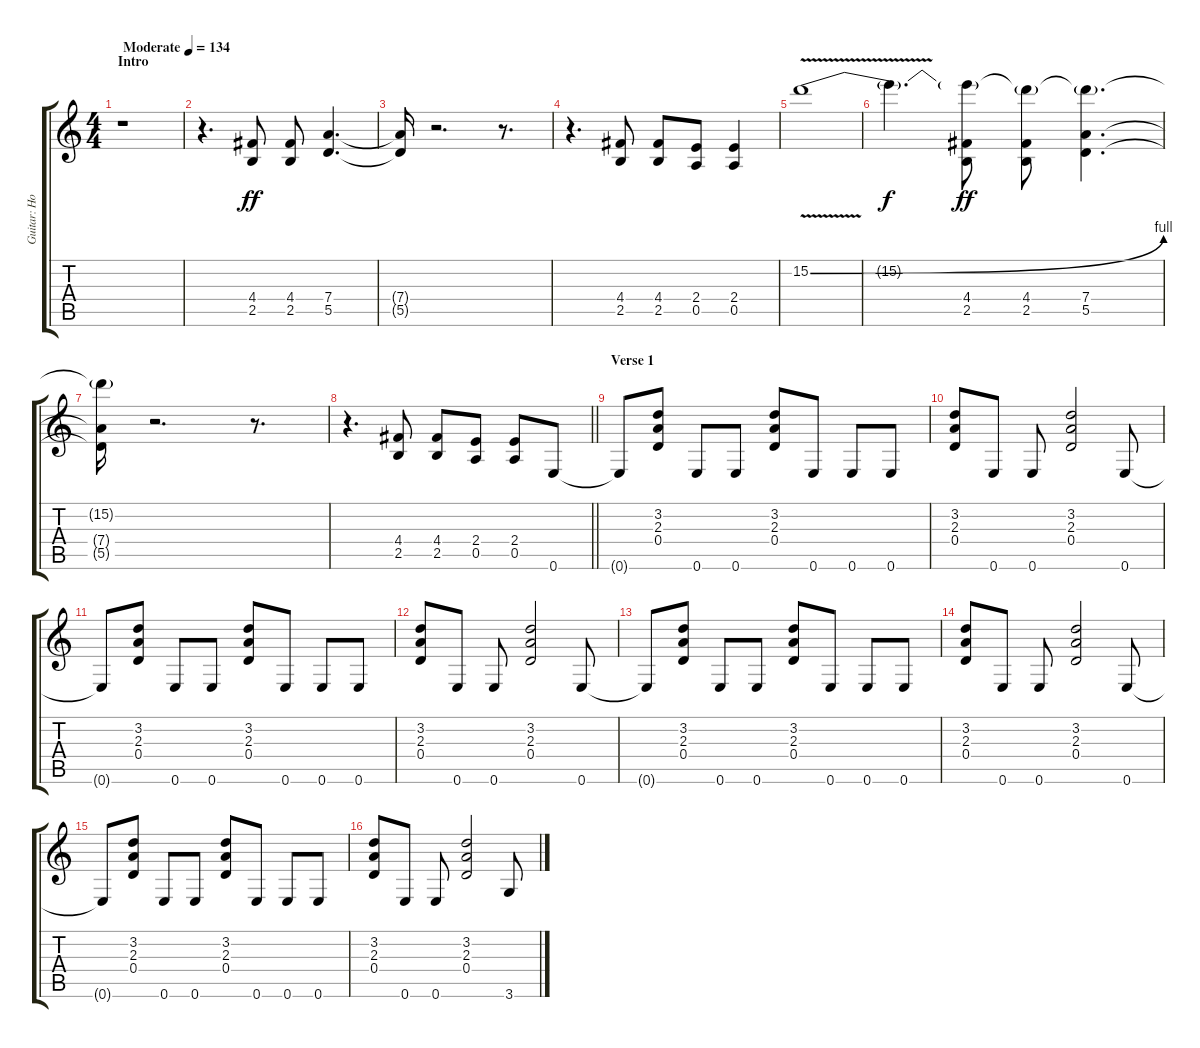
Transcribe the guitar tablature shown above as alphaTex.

\track ("Guitar: Howard" "Guitar: Ho") {instrument overdrivenguitar}
\staff {score tabs}
\tuning (E4 B3 G3 D3 A2 E2) {hide}
\ts (4 4)
\section ("" "Intro")
\tempo (134 "Moderate")
\clef g2
\ks c
r.1{dy ff instrument overdrivenguitar} |
r.4{d} (4.4 2.5).8 (4.4 2.5).8 (7.4 5.5).4{d} |
(7.4{t} 5.5{t}).16 r.2{d} r.8{d} |
r.4{d} (4.4 2.5).8 (4.4 2.5).8 (2.4 0.5).8 (2.4 0.5).4 |
15.2{be (bend 0 0 60 4) v}.1 |
15.2{t}.4{d dy f} (15.2{t} 4.4 2.5).8{dy ff} (15.2{t} 4.4 2.5).8 (15.2{t} 7.4 5.5).4{d} |
(15.2{t} 7.4{t} 5.5{t}).16 r.2{d} r.8{d} |
\barLineRight lightlight
r.4{d} (4.4 2.5).8 (4.4 2.5).8 (2.4 0.5).8 (2.4 0.5).8 0.6.8 |
\section ("" "Verse 1")
0.6{t}.8 (3.2 2.3 0.4).8 0.6.8 0.6.8 (3.2 2.3 0.4).8 0.6.8 0.6.8 0.6.8 |
(3.2 2.3 0.4).8 0.6.8 0.6.8 (3.2 2.3 0.4).2 0.6.8 |
0.6{t}.8 (3.2 2.3 0.4).8 0.6.8 0.6.8 (3.2 2.3 0.4).8 0.6.8 0.6.8 0.6.8 |
(3.2 2.3 0.4).8 0.6.8 0.6.8 (3.2 2.3 0.4).2 0.6.8 |
0.6{t}.8 (3.2 2.3 0.4).8 0.6.8 0.6.8 (3.2 2.3 0.4).8 0.6.8 0.6.8 0.6.8 |
(3.2 2.3 0.4).8 0.6.8 0.6.8 (3.2 2.3 0.4).2 0.6.8 |
0.6{t}.8 (3.2 2.3 0.4).8 0.6.8 0.6.8 (3.2 2.3 0.4).8 0.6.8 0.6.8 0.6.8 |
(3.2 2.3 0.4).8 0.6.8 0.6.8 (3.2 2.3 0.4).2 3.6.8
